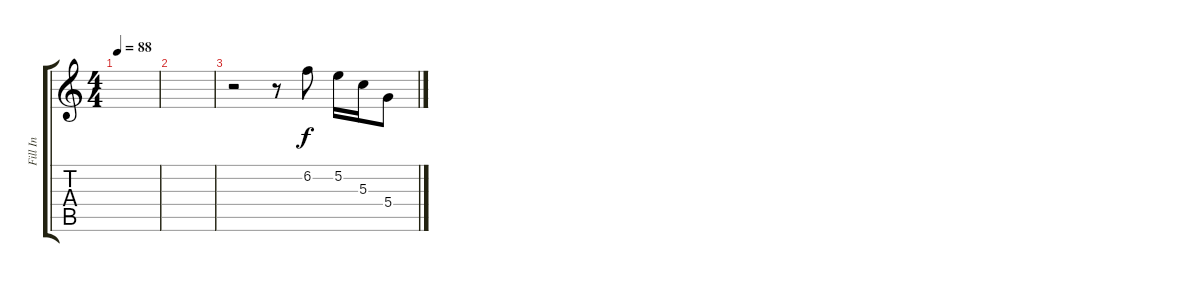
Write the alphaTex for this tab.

\track ("Fill In" "Fill In") {instrument overdrivenguitar}
\staff {score tabs}
\tuning (E4 B3 G3 D3 A2 E2) {hide}
\ts (4 4)
\tempo 88
\clef g2
\ks c
|
|
r.2 r.8 6.2.8 5.2.16 5.3.16 5.4.8
